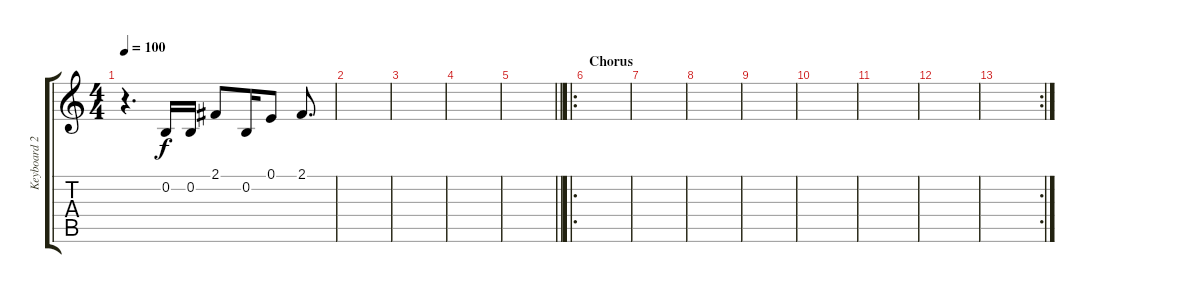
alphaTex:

\track ("Keyboard 2" "Keyboard 2") {instrument pad1newage}
\staff {score tabs}
\tuning (E4 B3 G3 D3 A2 E2) {hide}
\ts (4 4)
\tempo 100
\clef g2
\ks c
r.4{d dy f} 0.2.16 0.2.16 2.1.8 0.2.16 0.1.8 2.1.8{d} |
|
|
|
\barLineRight lightlight
|
\ro
\section ("" "Chorus")
|
|
|
|
|
|
|
\rc 2
